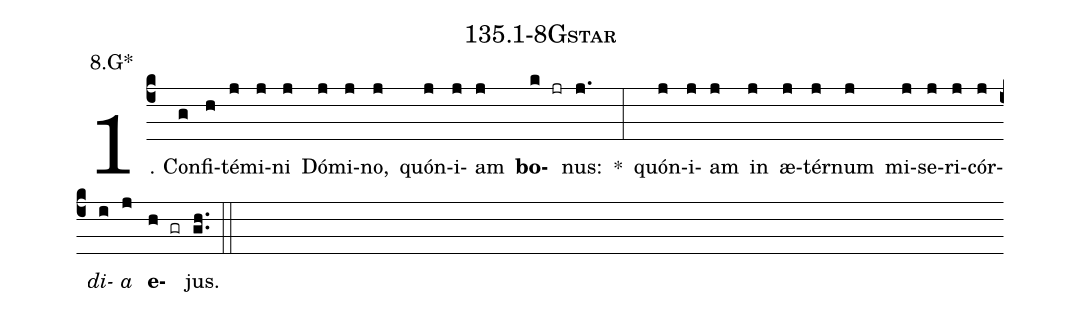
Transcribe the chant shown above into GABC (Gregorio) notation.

name: 135.1-8Gstar;
annotation: 8.G*;
%%
(c4)1. Con(g)fi(h)té(j)mi(j)ni(j) Dó(j)mi(j)no,(j) quón(j)i(j)am(j) <b>bo</b>(k jr)nus:(j.) *(:) quón(j)i(j)am(j) in(j) æ(j)tér(j)num(j) mi(j)se(j)ri(j)cór(j)<i>di</i>(i)<i>a</i>(j) <b>e</b>(h gr)jus.(gh..) (::)
